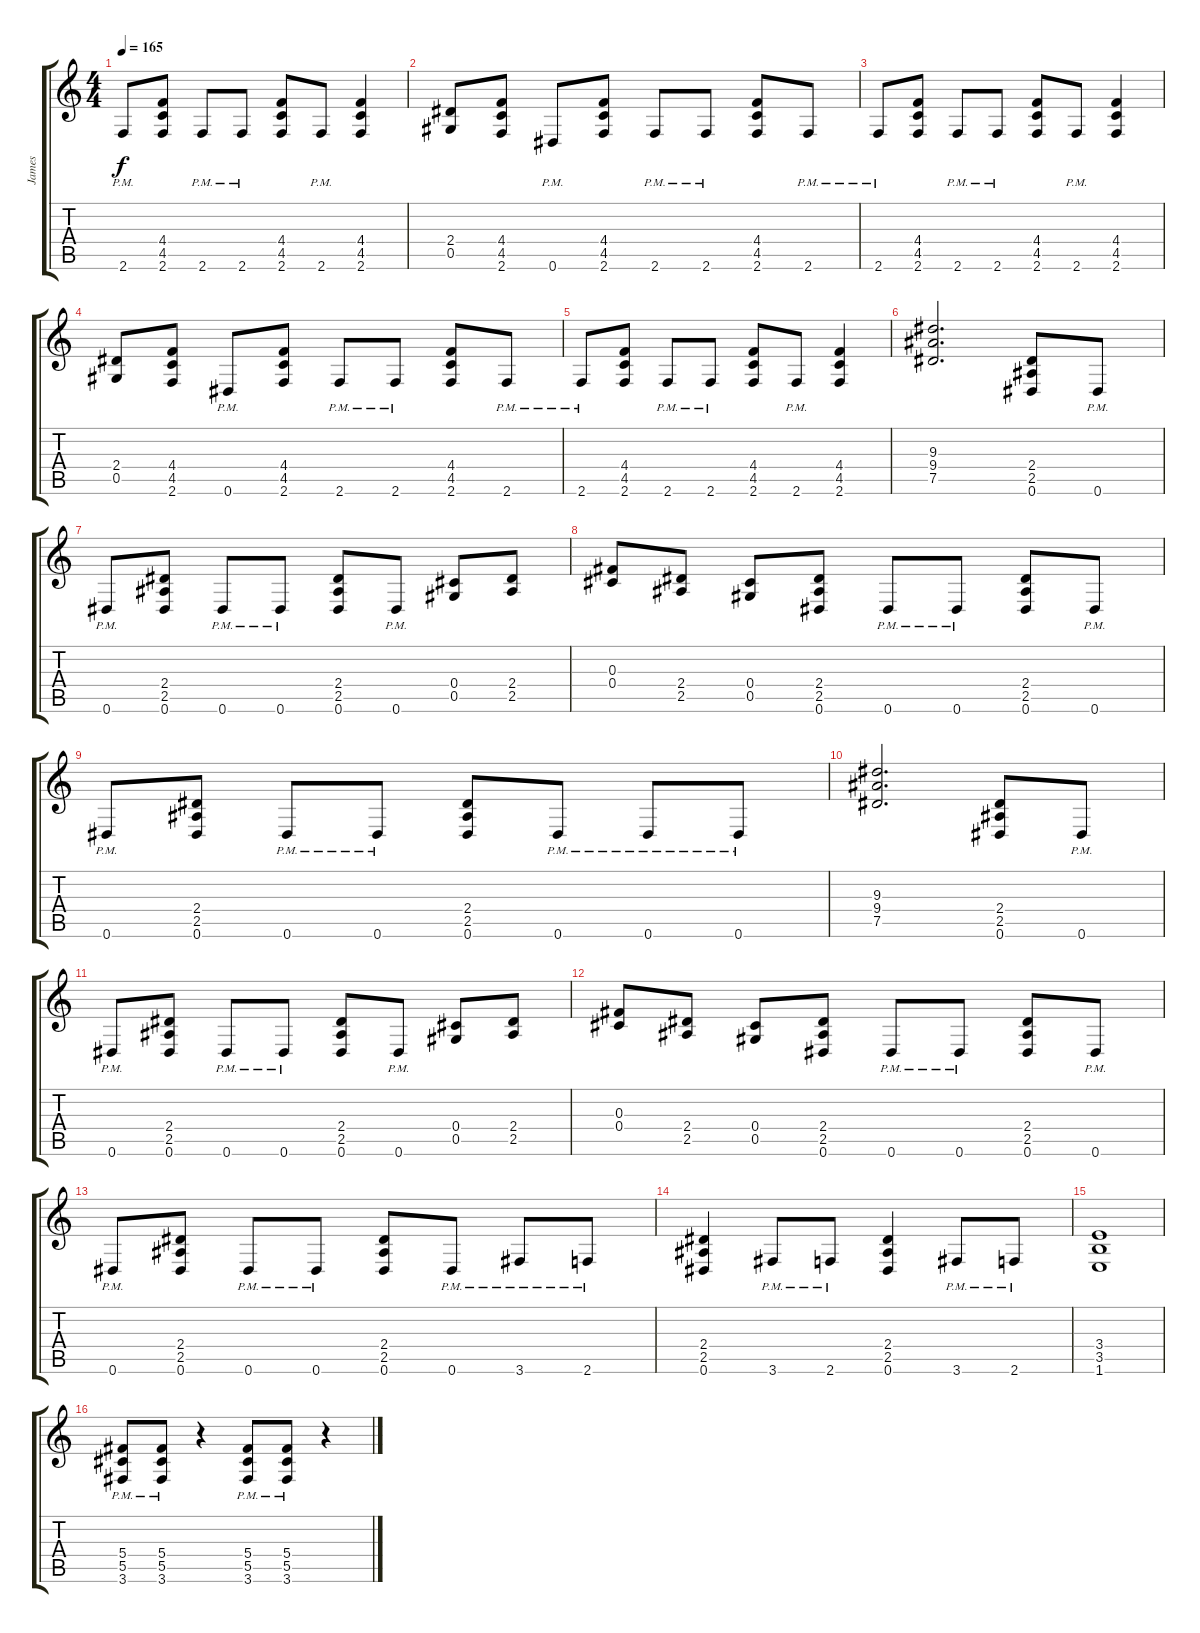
\track ("James" "James") {instrument distortionguitar}
\staff {score tabs}
\tuning (Eb4 Bb3 Gb3 Db3 Ab2 Eb2) {hide}
\ts (4 4)
\tempo 165
\clef g2
\ks c
2.6{pm}.8{dy f} (4.4 4.5 2.6).8 2.6{pm}.8 2.6{pm}.8 (4.4 4.5 2.6).8 2.6{pm}.8 (4.4 4.5 2.6).4 |
(2.4 0.5).8 (4.4 4.5 2.6).8 0.6{pm}.8 (4.4 4.5 2.6).8 2.6{pm}.8 2.6{pm}.8 (4.4 4.5 2.6).8 2.6{pm}.8 |
2.6{pm}.8 (4.4 4.5 2.6).8 2.6{pm}.8 2.6{pm}.8 (4.4 4.5 2.6).8 2.6{pm}.8 (4.4 4.5 2.6).4 |
(2.4 0.5).8 (4.4 4.5 2.6).8 0.6{pm}.8 (4.4 4.5 2.6).8 2.6{pm}.8 2.6{pm}.8 (4.4 4.5 2.6).8 2.6{pm}.8 |
2.6{pm}.8 (4.4 4.5 2.6).8 2.6{pm}.8 2.6{pm}.8 (4.4 4.5 2.6).8 2.6{pm}.8 (4.4 4.5 2.6).4 |
(9.3 9.4 7.5).2{d} (2.4 2.5 0.6).8 0.6{pm}.8 |
0.6{pm}.8 (2.4 2.5 0.6).8 0.6{pm}.8 0.6{pm}.8 (2.4 2.5 0.6).8 0.6{pm}.8 (0.4 0.5).8 (2.4 2.5).8 |
(0.3 0.4).8 (2.4 2.5).8 (0.4 0.5).8 (2.4 2.5 0.6).8 0.6{pm}.8 0.6{pm}.8 (2.4 2.5 0.6).8 0.6{pm}.8 |
0.6{pm}.8 (2.4 2.5 0.6).8 0.6{pm}.8 0.6{pm}.8 (2.4 2.5 0.6).8 0.6{pm}.8 0.6{pm}.8 0.6{pm}.8 |
(9.3 9.4 7.5).2{d} (2.4 2.5 0.6).8 0.6{pm}.8 |
0.6{pm}.8 (2.4 2.5 0.6).8 0.6{pm}.8 0.6{pm}.8 (2.4 2.5 0.6).8 0.6{pm}.8 (0.4 0.5).8 (2.4 2.5).8 |
(0.3 0.4).8 (2.4 2.5).8 (0.4 0.5).8 (2.4 2.5 0.6).8 0.6{pm}.8 0.6{pm}.8 (2.4 2.5 0.6).8 0.6{pm}.8 |
0.6{pm}.8 (2.4 2.5 0.6).8 0.6{pm}.8 0.6{pm}.8 (2.4 2.5 0.6).8 0.6{pm}.8 3.6{pm}.8 2.6{pm}.8 |
(2.4 2.5 0.6).4 3.6{pm}.8 2.6{pm}.8 (2.4 2.5 0.6).4 3.6{pm}.8 2.6{pm}.8 |
(3.4 3.5 1.6).1 |
(5.4{pm} 5.5{pm} 3.6{pm}).8 (5.4{pm} 5.5{pm} 3.6{pm}).8 r.4 (5.4{pm} 5.5{pm} 3.6{pm}).8 (5.4{pm} 5.5{pm} 3.6{pm}).8 r.4
